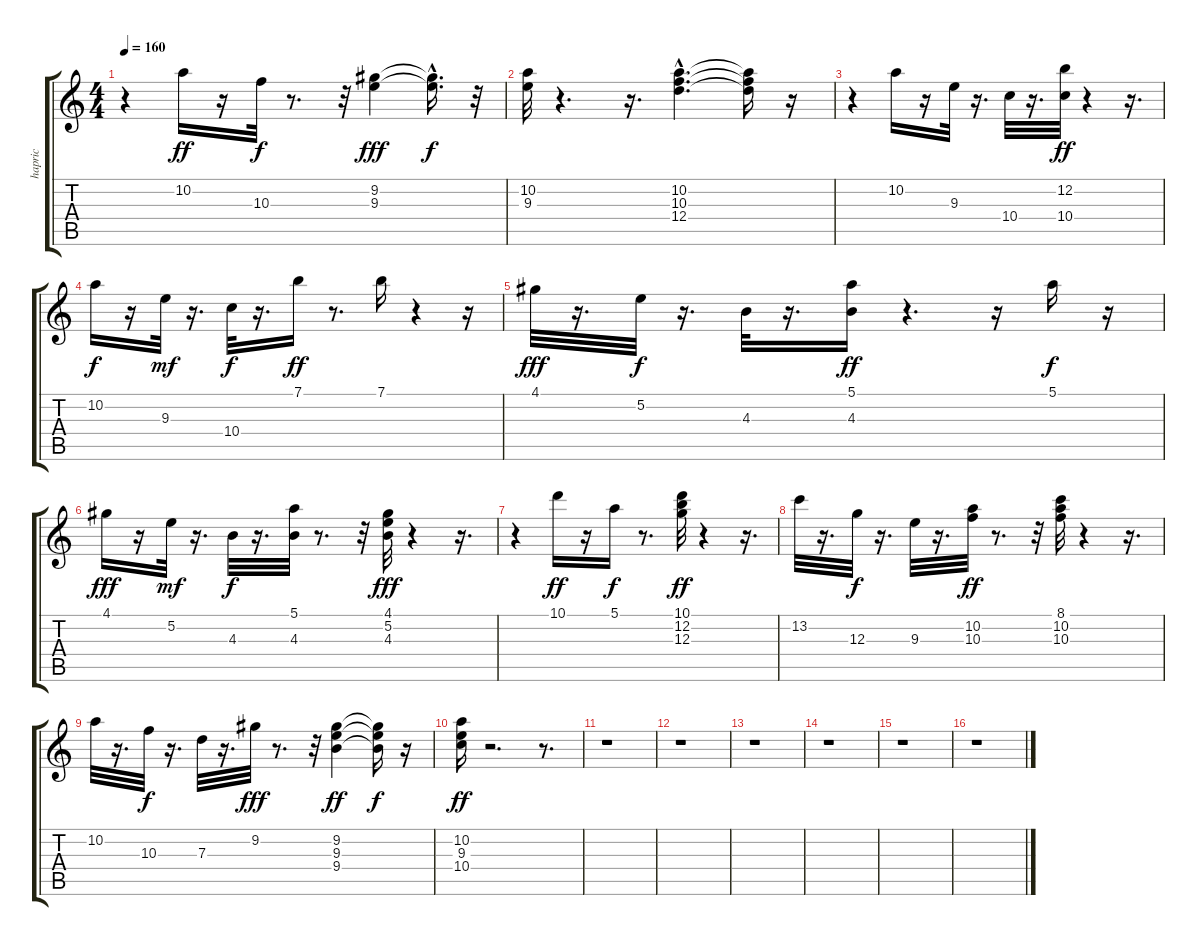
\track ("hapric" "hapric") {instrument acousticguitarnylon}
\staff {score tabs}
\tuning (E4 B3 G3 D3 A2 E2) {hide}
\ts (4 4)
\tempo 160
\clef g2
\ks c
r.4{dy ff} 10.2.16 r.16 10.3.32{dy f} r.8{d} r.32 (9.2 9.3).4{dy fff} (9.2{t} 9.3{hac t}).16{d dy f} r.32 |
(10.2 9.3).32 r.4{d} r.16{d} (10.2{hac} 10.3{hac} 12.4{hac}).4{d} (10.2{t} 10.3{t} 12.4{t}).16 r.16 |
r.4 10.2.16 r.16 9.3.32 r.16{d} 10.4.32 r.16{d} (12.2 10.4).32{dy ff} r.4 r.16{d} |
10.2.16{dy f} r.16 9.3.32{dy mf} r.16{d} 10.4.32{dy f} r.16{d} 7.1.16{dy ff} r.8{d} 7.1.16 r.4 r.16 |
4.1.32{dy fff} r.16{d} 5.2.32{dy f} r.16{d} 4.3.32 r.16{d} (5.1 4.3).16{dy ff} r.4{d} r.16 5.1.16{dy f} r.16 |
4.1.16{dy fff} r.16 5.2.32{dy mf} r.16{d} 4.3.32{dy f} r.16{d} (5.1 4.3).32 r.8{d} r.32 (4.1 5.2 4.3).32{dy fff} r.4 r.16{d} |
r.4 10.1.16{dy ff} r.16 5.1.16{dy f} r.8{d} (10.1 12.2 12.3).32{dy ff} r.4 r.16{d} |
13.2.32 r.16{d} 12.3.32{dy f} r.16{d} 9.3.32 r.16{d} (10.2 10.3).32{dy ff} r.8{d} r.32 (8.1 10.2 10.3).32 r.4 r.16{d} |
10.2.32 r.16{d} 10.3.32{dy f} r.16{d} 7.3.32 r.16{d} 9.2.32{dy fff} r.8{d} r.32 (9.2 9.3 9.4).4{dy ff} (9.2{t} 9.3{t} 9.4{t}).16{dy f} r.16 |
(10.2 9.3 10.4).16{dy ff} r.2{d} r.8{d} |
r.1 |
r.1 |
r.1 |
r.1 |
r.1 |
r.1
